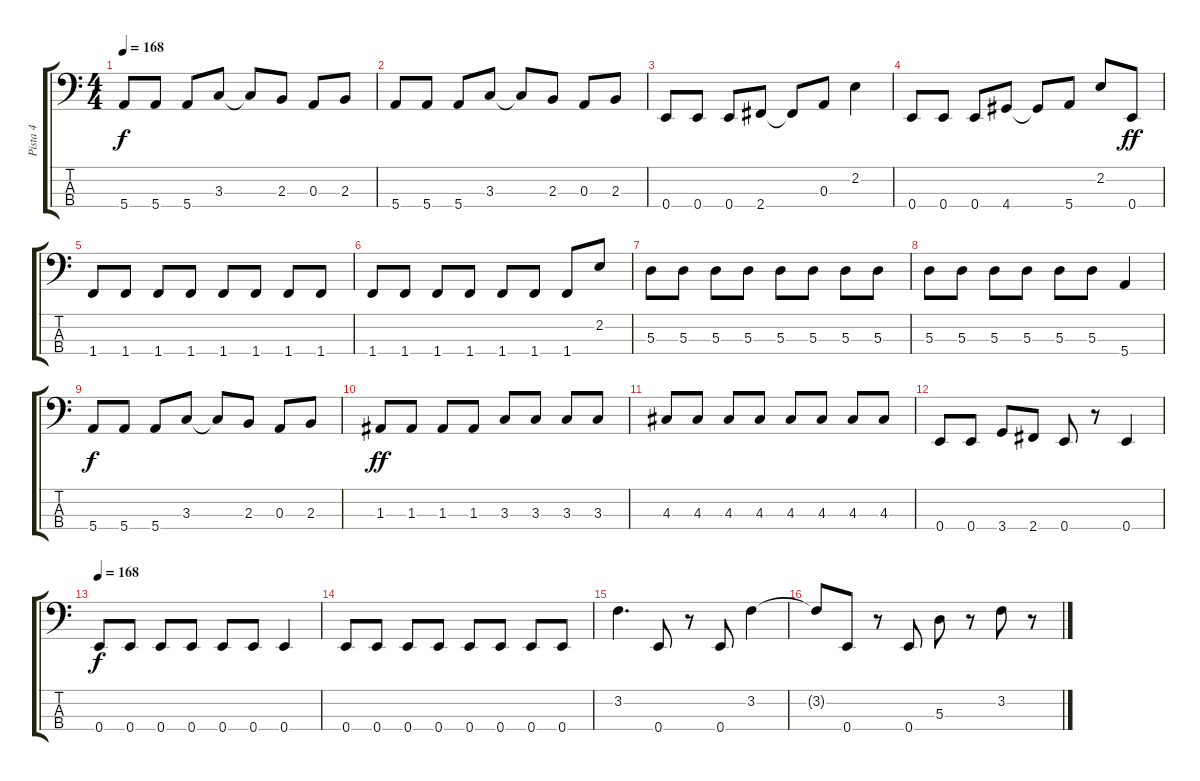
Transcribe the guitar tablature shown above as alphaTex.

\track ("Pista 4" "Pista 4") {instrument electricbassfinger}
\staff {score tabs}
\tuning (G2 D2 A1 E1) {hide}
\ts (4 4)
\tempo 168
\clef f4
\ks c
5.4.8{dy f} 5.4.8 5.4.8 3.3.8 3.3{t}.8 2.3.8 0.3.8 2.3.8 |
5.4.8 5.4.8 5.4.8 3.3.8 3.3{t}.8 2.3.8 0.3.8 2.3.8 |
0.4.8 0.4.8 0.4.8 2.4.8 2.4{t}.8 0.3.8 2.2.4 |
0.4.8 0.4.8 0.4.8 4.4.8 4.4{t}.8 5.4.8 2.2.8 0.4.8{dy ff} |
1.4.8 1.4.8 1.4.8 1.4.8 1.4.8 1.4.8 1.4.8 1.4.8 |
1.4.8 1.4.8 1.4.8 1.4.8 1.4.8 1.4.8 1.4.8 2.2.8 |
5.3.8 5.3.8 5.3.8 5.3.8 5.3.8 5.3.8 5.3.8 5.3.8 |
5.3.8 5.3.8 5.3.8 5.3.8 5.3.8 5.3.8 5.4.4 |
5.4.8{dy f} 5.4.8 5.4.8 3.3.8 3.3{t}.8 2.3.8 0.3.8 2.3.8 |
1.3.8{dy ff} 1.3.8 1.3.8 1.3.8 3.3.8 3.3.8 3.3.8 3.3.8 |
4.3.8 4.3.8 4.3.8 4.3.8 4.3.8 4.3.8 4.3.8 4.3.8 |
0.4.8 0.4.8 3.4.8 2.4.8 0.4.8 r.8 0.4.4 |
\tempo 168
0.4.8{dy f} 0.4.8 0.4.8 0.4.8 0.4.8 0.4.8 0.4.4 |
0.4.8 0.4.8 0.4.8 0.4.8 0.4.8 0.4.8 0.4.8 0.4.8 |
3.2.4{d} 0.4.8 r.8 0.4.8 3.2.4 |
3.2{t}.8 0.4.8 r.8 0.4.8 5.3.8 r.8 3.2.8 r.8
